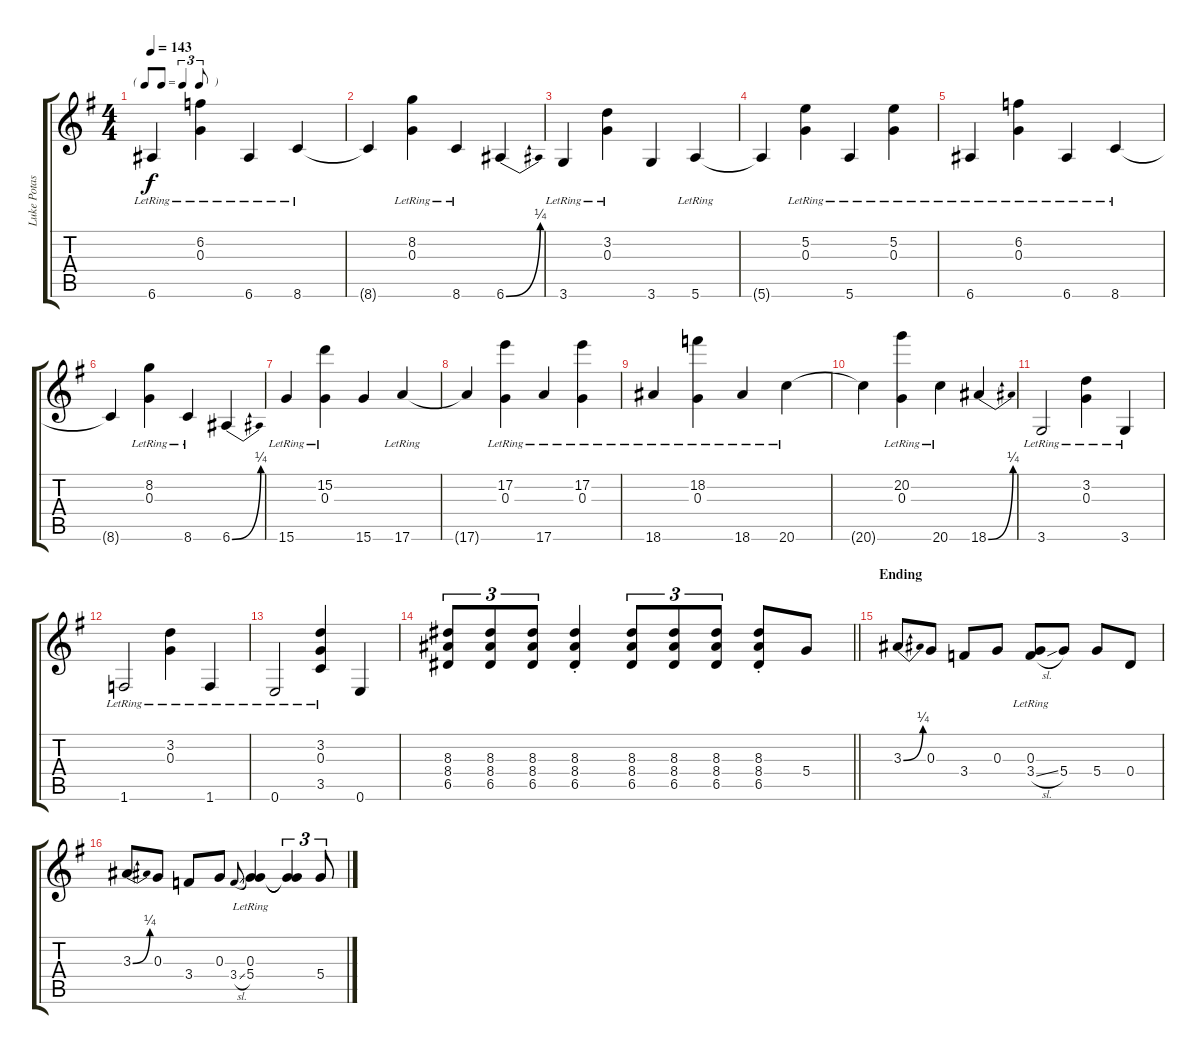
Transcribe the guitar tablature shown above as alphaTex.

\track ("Luke Potashnick" "Luke Potas") {instrument overdrivenguitar}
\staff {score tabs}
\tuning (E4 B3 G3 D3 A2 E2) {hide}
\ts (4 4)
\tf triplet8th
\tempo 143
\clef g2
\ks g
6.6{lr}.4{dy f} (6.2 0.3{lr}).4 6.6{lr}.4 8.6{lr}.4 |
8.6{t}.4 (8.2 0.3{lr}).4 8.6{lr}.4 6.6{be (bend 0 0 60 1)}.4 |
3.6{lr}.4 (3.2 0.3{lr}).4 3.6.4 5.6{lr}.4 |
5.6{t}.4 (5.2 0.3{lr}).4 5.6{lr}.4 (5.2 0.3{lr}).4 |
6.6{lr}.4 (6.2 0.3{lr}).4 6.6{lr}.4 8.6{lr}.4 |
8.6{t}.4 (8.2 0.3{lr}).4 8.6{lr}.4 6.6{be (bend 0 0 60 1)}.4 |
15.6{lr}.4 (15.2 0.3{lr}).4 15.6.4 17.6{lr}.4 |
17.6{t}.4 (17.2 0.3{lr}).4 17.6{lr}.4 (17.2 0.3{lr}).4 |
18.6{lr}.4 (18.2 0.3{lr}).4 18.6{lr}.4 20.6{lr}.4 |
20.6{t}.4 (20.2 0.3{lr}).4 20.6{lr}.4 18.6{be (bend 0 0 60 1)}.4 |
3.6{lr}.2 (3.2{lr} 0.3{lr}).4 3.6{lr}.4 |
1.6{lr}.2 (3.2{lr} 0.3{lr}).4 1.6{lr}.4 |
0.6{lr}.2 (3.2 0.3{lr} 3.5).4 0.6.4 |
\barLineRight lightlight
(8.3 8.4 6.5).8{tu (3 2)} (8.3 8.4 6.5).8{tu (3 2)} (8.3 8.4 6.5).8{tu (3 2)} (8.3{st} 8.4{st} 6.5{st}).4 (8.3 8.4 6.5).8{tu (3 2)} (8.3 8.4 6.5).8{tu (3 2)} (8.3 8.4 6.5).8{tu (3 2)} (8.3{st} 8.4{st} 6.5{st}).8 5.4.8 |
\section ("" "Ending")
3.3{be (bend 0 0 60 1)}.8 0.3.8 3.4.8 0.3.8 (0.3{lr} 3.4{sl}).8 5.4.8 5.4.8 0.4.8 |
3.3{be (bend 0 0 60 1)}.8 0.3.8 3.4.8 0.3.8 3.4{sl}.8{gr onbeat} (0.3{lr} 5.4).4 (0.3{t} 5.4{t}).4{tu (3 2)} 5.4.8{tu (3 2)}
